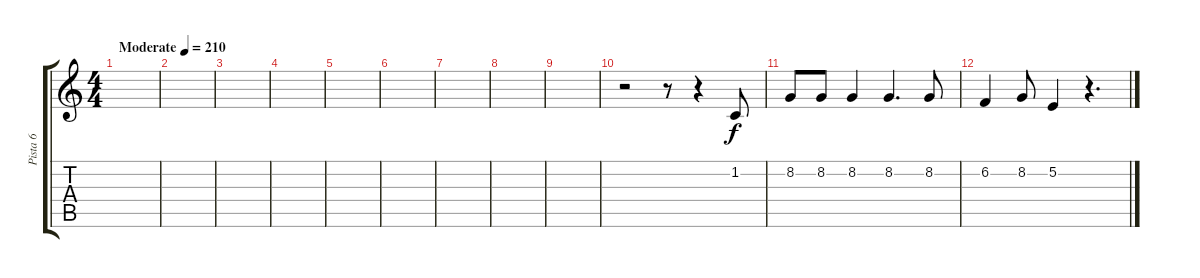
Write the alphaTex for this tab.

\track ("Pista 6" "Pista 6") {instrument trumpet}
\staff {score tabs}
\tuning (E4 B3 G3 D3 A2 E2) {hide}
\ts (4 4)
\tempo (210 "Moderate")
\clef g2
\ks c
|
|
|
|
|
|
|
|
|
r.2 r.8 r.4 1.2.8 |
8.2.8 8.2.8 8.2.4 8.2.4{d} 8.2.8 |
6.2.4 8.2.8 5.2.4 r.4{d}
